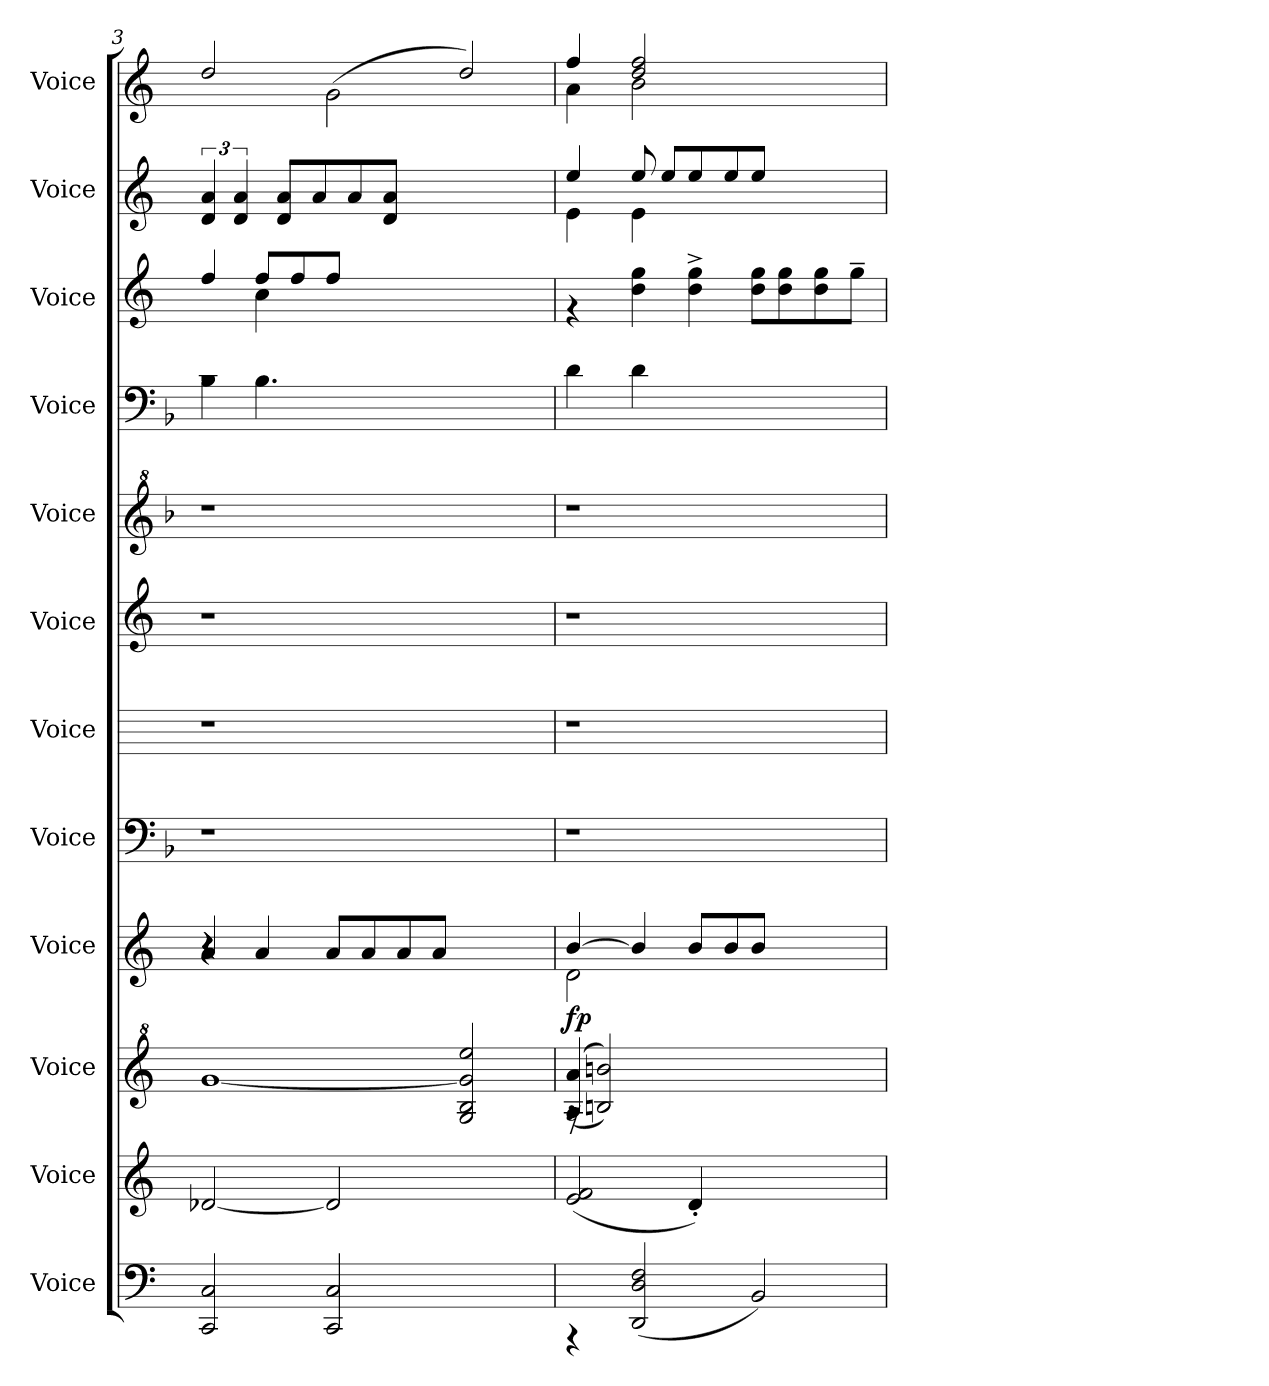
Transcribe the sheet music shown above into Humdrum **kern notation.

**kern	**kern	**kern	**kern	**dynam	**kern	**kern	**kern	**kern	**kern	**kern	**kern	**text	**kern
*part12	*part11	*part10	*part9	*part9	*part8	*part7	*part6	*part5	*part4	*part3	*part2	*part2	*part1
*staff12	*staff11	*staff10	*staff9	*staff9	*staff8	*staff7	*staff6	*staff5	*staff4	*staff3	*staff2	*staff2	*staff1
*I"Voice	*I"Voice	*I"Voice	*I"Voice	*	*I"Voice	*I"Voice	*I"Voice	*I"Voice	*I"Voice	*I"Voice	*I"Voice	*	*I"Voice
*I'Voice	*I'Voice	*I'Voice	*I'Voice	*	*I'Voice	*I'Voice	*I'Voice	*I'Voice	*I'Voice	*I'Voice	*I'Voice	*	*I'Voice
*clefF4	*clefG2	*clefG^2	*	*	*clefF4	*	*clefG3	*clefG^2	*clefF4	*clefG3	*clefG2	*	*clefG2
*	*	*	*	*	*k[b-]	*	*	*k[b-]	*k[b-]	*	*	*	*
=3	=3	=3	=3	=3	=3	=3	=3	=3	=3	=3	=3	=3	=3
*	*	*	*^	*	*	*	*	*	*^	*^	*	*	*
*	*	*	*	*^	*	*	*	*	*	*	*	*	*	*	*	*
2CC/ 2C/	[>2d-X/	[>1gg	4a/	4r	4r	.	1r	1r	1r	1r	4B-\	1rc	4dd/	4ryy	6d/ 6a/	.	2dd/
.	.	.	.	.	.	.	.	.	.	.	.	.	.	.	6d/ 6a/	.	.
.	.	.	4a/	2ryy	2ryy	.	.	.	.	.	4.B-\	.	8dd/L	4a\	.	.	.
.	.	.	.	.	.	.	.	.	.	.	.	.	.	.	8d/ 8a/L	.	.
.	.	.	.	.	.	.	.	.	.	.	.	.	8dd/	.	.	.	.
.	.	.	.	.	.	.	.	.	.	.	.	.	.	.	8a/	.	.
2CC/ 2C/	2d-/]	.	8a/L	.	.	.	.	.	.	.	.	.	8dd/J	2..ryy	.	.	(>2g\
.	.	.	.	.	.	.	.	.	.	.	.	.	.	.	8a/	.	.
.	.	.	8a/	.	.	.	.	.	.	.	2ryy	.	2..ryy	.	.	.	.
.	.	.	.	.	.	.	.	.	.	.	.	.	.	.	8d/ 8a/J	.	.
.	.	.	8a/	2.ryy	2.ryy	.	.	.	.	.	.	.	.	.	.	.	.
.	.	.	.	.	.	.	.	.	.	.	.	.	.	.	3%2ryy	.	.
.	.	.	8a/J	.	.	.	.	.	.	.	.	.	.	.	.	.	.
2ryy	2ryy	2g/ 2b/ 2gg/] 2eee/	2ryy	.	.	.	2ryy	2ryy	2ryy	2ryy	.	2ryy	.	.	.	.	2dd/)
.	.	.	.	.	.	.	.	.	.	.	4.ryy	.	.	.	.	.	.
.	.	.	.	.	.	.	.	.	.	.	.	.	.	8ryy	.	.	.
*	*	*	*	*v	*v	*	*	*	*	*	*v	*v	*	*	*	*	*
=4	=4	=4	=4	=4	=4	=4	=4	=4	=4	=4	=4	=4	=4	=4	=4
*	*	*^	*	*	*	*	*	*	*	*	*	*	*^	*	*^
!	!	!	!	!	!	!LO:DY:b	!	!	!	!	!	!	!	!	!	!	!	!
*	*	*	*	*	*	*	*	*	*	*	*	*v	*v	*	*	*	*	*
4rAAA	(>2e/ 2f/	(<(>4a/ 4aa/	16ra	[>4b/	2d\	fp	1r	1r	1r	1r	4d\	4rd	4ee/	4e\	.	(4ff/	4a\
.	.	.	2bn/ 2bbn/))	.	.	.	.	.	.	.	.	.	.	.	.	.	.
(>2DD/ 2D/ 2F/	.	2ryy	.	4b/]	.	.	.	.	.	.	4d\	4b\ 4ee\	8ee/	4e\	.	2dd/ 2ff/	2b\
.	.	.	.	.	.	.	.	.	.	.	.	.	8ee/L	.	.	.	.
.	4d'</)	.	.	8b/L	4.ryy	.	.	.	.	.	2.ryy	4b\^< 4ee\^<	8ee/	4.ryy	.	.	.
.	.	.	2ryy	.	.	.	.	.	.	.	.	.	.	.	.	.	.
.	.	.	.	8b/	.	.	.	.	.	.	.	.	8ee/	.	.	.	.
!	!	!	!	!	!	!	!	!	!	!	!	!	!	!	!LO:LY:b	!	!
2BB/)	2ryy	8.ryy	.	8b/J	.	.	.	.	.	.	.	8b\ 8ee\L	8ee/J	.	.	2ryy	2ryy
.	.	.	.	4.ryy	4.ryy	.	.	.	.	.	.	8b\ 8ee\	4.ryy	4.ryy	.	.	.
.	.	4ryy	.	.	.	.	.	.	.	.	.	.	.	.	.	.	.
.	.	.	.	.	.	.	4ryy	4ryy	4ryy	4ryy	.	8b\ 8ee\	.	.	.	.	.
.	.	.	8.ryy	.	.	.	.	.	.	.	.	.	.	.	.	.	.
.	.	.	.	.	.	.	.	.	.	.	.	8ee~<\J	.	.	.	.	.
.	.	16ryy	.	.	.	.	.	.	.	.	.	.	.	.	.	.	.
*	*	*v	*v	*	*	*	*	*	*	*	*	*	*v	*v	*	*v	*v
*	*	*	*v	*v	*	*	*	*	*	*	*	*	*	*
=	=	=	=	=	=	=	=	=	=	=	=	=	=
*-	*-	*-	*-	*-	*-	*-	*-	*-	*-	*-	*-	*-	*-
